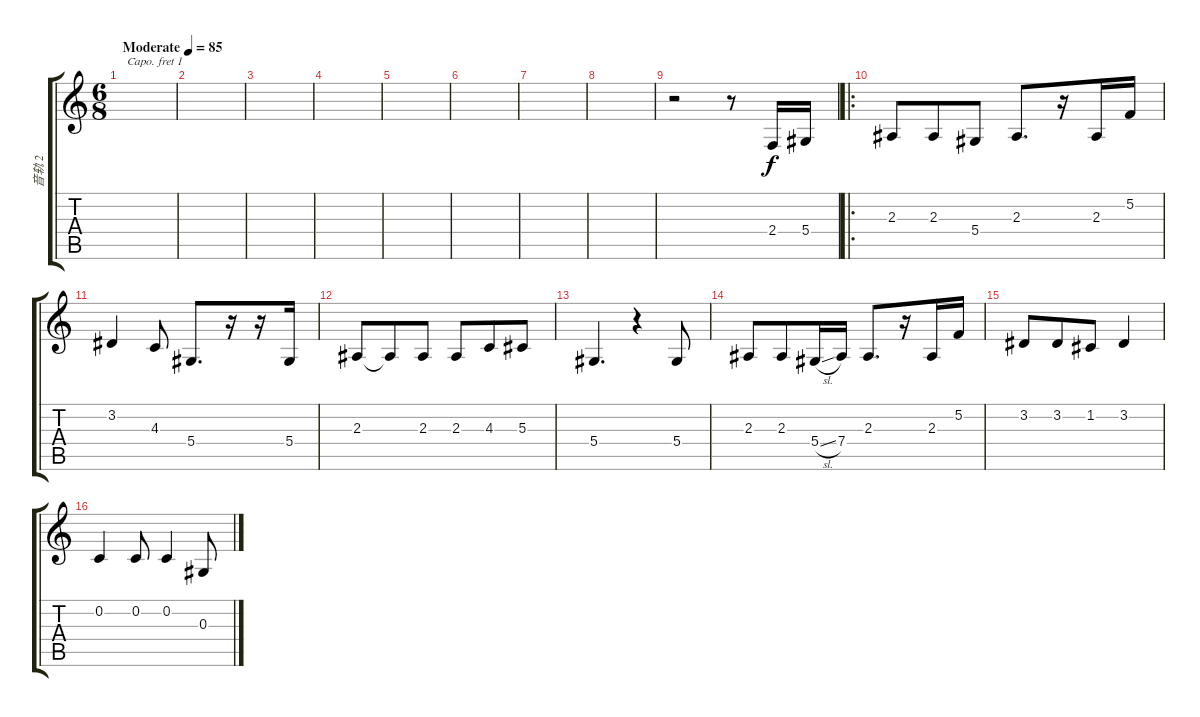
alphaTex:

\track ("音轨 2" "音轨 2") {instrument clarinet}
\staff {score tabs}
\capo 1
\tuning (E4 B3 G3 D3 A2 E2) {hide}
\ts (6 8)
\tempo (85 "Moderate")
\clef g2
\ks c
|
|
|
|
|
|
|
|
r.2 r.8 2.4.16 5.4.16 |
\ro
2.3.8 2.3.8 5.4.8 2.3.8{d} r.16 2.3.16 5.2.16 |
3.2.4 4.3.8 5.4.8{d} r.16 r.16 5.4.16 |
2.3.8 2.3{t}.8 2.3.8 2.3.8 4.3.8 5.3.8 |
5.4.4{d} r.4 5.4.8 |
2.3.8 2.3.8 5.4{sl}.16 7.4.16 2.3.8{d} r.16 2.3.16 5.2.16 |
3.2.8 3.2.8 1.2.8 3.2.4 |
0.2.4 0.2.8 0.2.4 0.3.8
